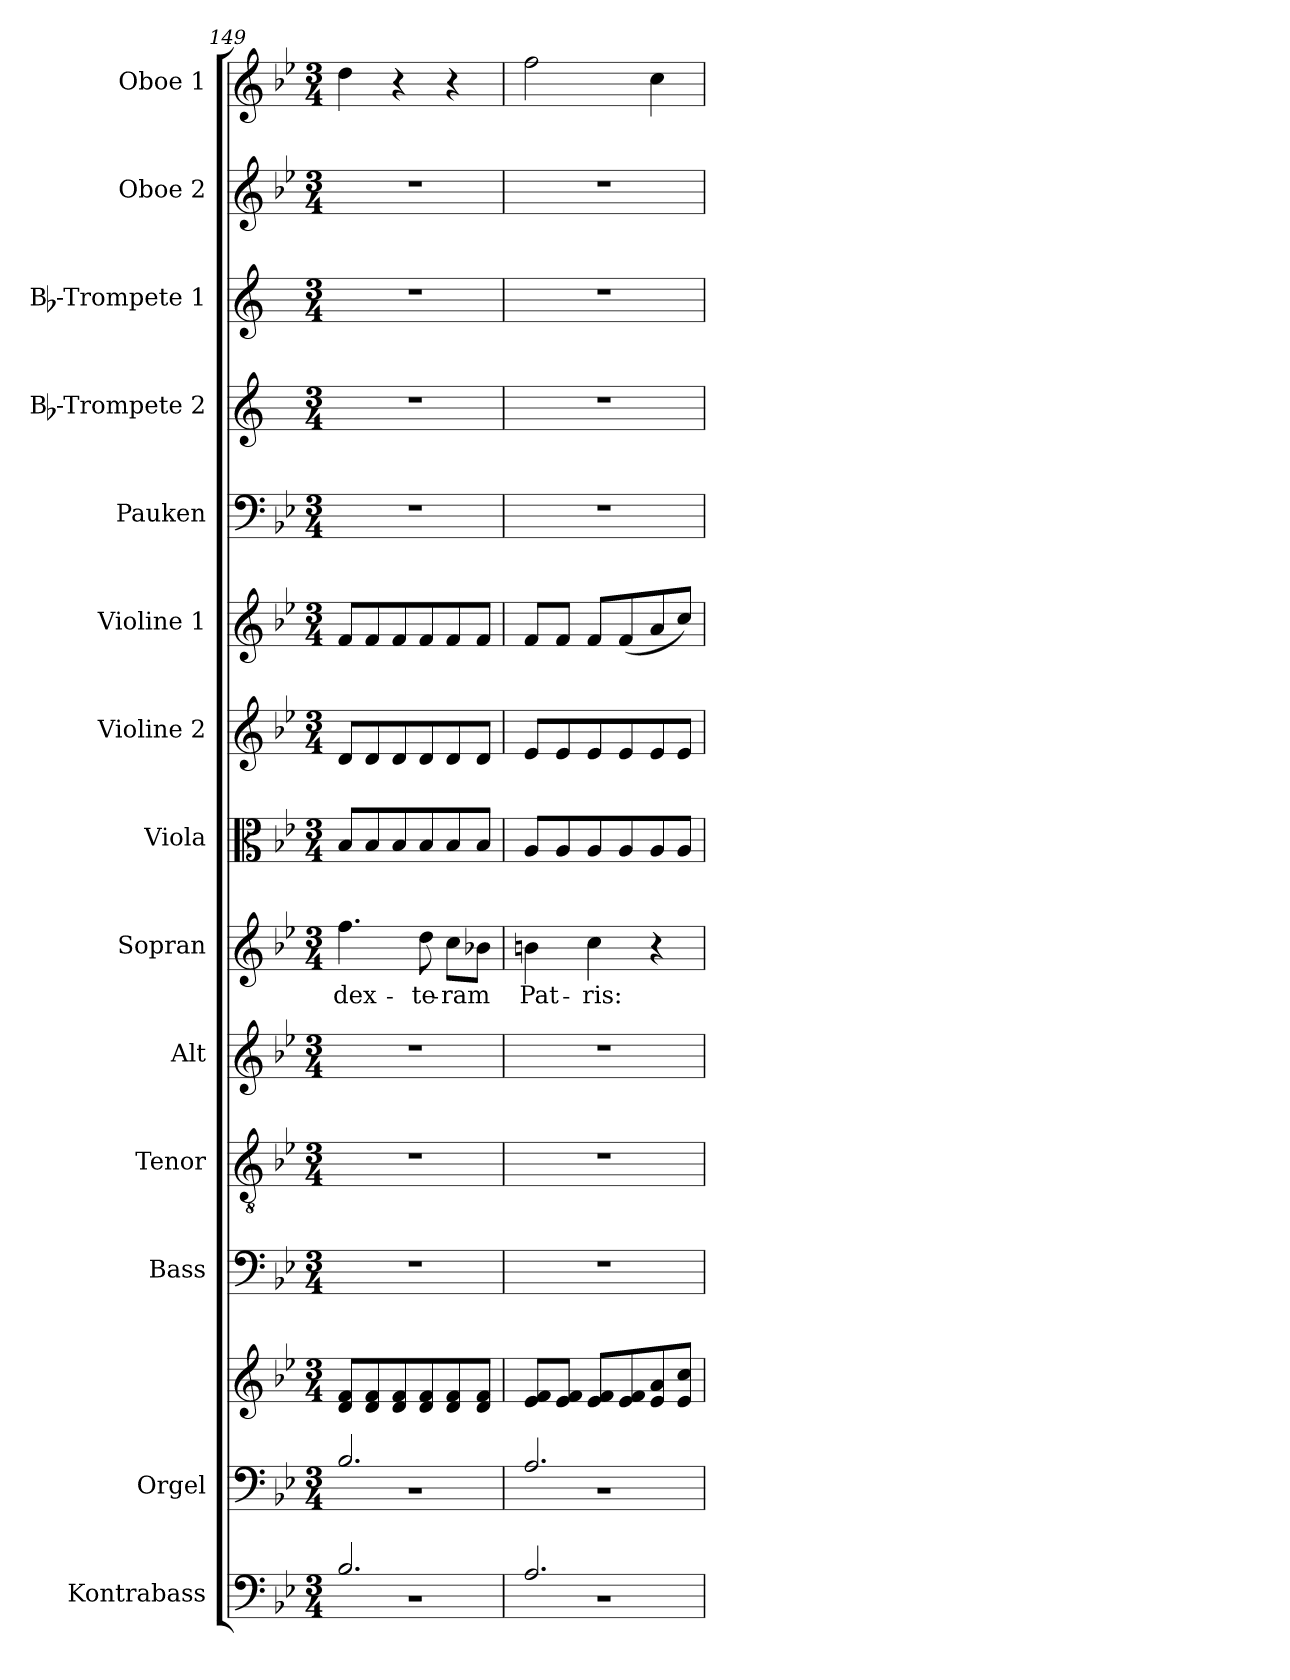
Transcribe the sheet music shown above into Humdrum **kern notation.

**kern	**kern	**kern	**kern	**kern	**kern	**kern	**text	**kern	**kern	**kern	**kern	**kern	**kern	**kern	**kern
*part14	*part13	*part13	*part12	*part11	*part10	*part9	*part9	*part8	*part7	*part6	*part5	*part4	*part3	*part2	*part1
*staff15	*staff14	*staff13	*staff12	*staff11	*staff10	*staff9	*staff9	*staff8	*staff7	*staff6	*staff5	*staff4	*staff3	*staff2	*staff1
*I"Kontrabass	*I"Orgel	*	*I"Bass	*I"Tenor	*I"Alt	*I"Sopran	*	*I"Viola	*I"Violine 2	*I"Violine 1	*I"Pauken	*I"Bb-Trompete 2	*I"Bb-Trompete 1	*I"Oboe 2	*I"Oboe 1
*I'Kb.	*I'Org.	*	*I'B.	*I'T.	*I'A.	*I'S.	*	*I'Vla.	*I'Vl. 2	*I'Vl. 1	*I'Pk.	*I'Bb Trp. 2	*I'Bb Trp. 1	*I'Ob. 2	*I'Ob. 1
!!LO:PB:g=z
*clefF4	*clefF4	*clefG2	*clefF4	*clefGv2	*clefG2	*clefG2	*	*clefC3	*clefG2	*clefG2	*clefF4	*clefG2	*clefG2	*clefG2	*clefG2
*ITrd7c12	*	*	*	*	*	*	*	*	*	*	*	*ITrd1c2	*ITrd1c2	*	*
*k[b-e-]	*k[b-e-]	*k[b-e-]	*k[b-e-]	*k[b-e-]	*k[b-e-]	*k[b-e-]	*	*k[b-e-]	*k[b-e-]	*k[b-e-]	*k[b-e-]	*k[b-e-]	*k[b-e-]	*k[b-e-]	*k[b-e-]
*B-:	*B-:	*B-:	*B-:	*B-:	*B-:	*B-:	*	*B-:	*B-:	*B-:	*B-:	*B-:	*B-:	*B-:	*B-:
*M3/4	*M3/4	*M3/4	*M3/4	*M3/4	*M3/4	*M3/4	*	*M3/4	*M3/4	*M3/4	*M3/4	*M3/4	*M3/4	*M3/4	*M3/4
=149	=149	=149	=149	=149	=149	=149	=149	=149	=149	=149	=149	=149	=149	=149	=149
*^	*^	*	*	*	*	*	*	*	*	*	*	*	*	*	*
!	!LO:N:vis=1	!	!LO:N:vis=1	!	!	!	!	!	!LO:LY:b	!	!	!	!	!	!	!	!
2.BB-/	2.r	2.B-/	2.r	8d/ 8f/L	2.r	2.r	2.r	4.ff\	dex-	8B-/L	8d/L	8f/L	2.r	2.r	2.r	2.r	4dd\
.	.	.	.	8d/ 8f/	.	.	.	.	.	8B-/	8d/	8f/	.	.	.	.	.
.	.	.	.	8d/ 8f/	.	.	.	.	.	8B-/	8d/	8f/	.	.	.	.	4r
!	!	!	!	!	!	!	!	!	!LO:LY:b	!	!	!	!	!	!	!	!
.	.	.	.	8d/ 8f/	.	.	.	8dd\	-te-	8B-/	8d/	8f/	.	.	.	.	.
!	!	!	!	!	!	!	!	!	!LO:LY:b	!	!	!	!	!	!	!	!
.	.	.	.	8d/ 8f/	.	.	.	8cc\L	-ram	8B-/	8d/	8f/	.	.	.	.	4r
.	.	.	.	8d/ 8f/J	.	.	.	8b-X\J	.	8B-/J	8d/J	8f/J	.	.	.	.	.
=150	=150	=150	=150	=150	=150	=150	=150	=150	=150	=150	=150	=150	=150	=150	=150	=150	=150
!	!LO:N:vis=1	!	!LO:N:vis=1	!	!	!	!	!	!LO:LY:b	!	!	!	!	!	!	!	!
2.AA/	2.r	2.A/	2.r	8e-/ 8f/L	2.r	2.r	2.r	4bn\	Pat-	8A/L	8e-/L	8f/L	2.r	2.r	2.r	2.r	2ff\
.	.	.	.	8e-/ 8f/J	.	.	.	.	.	8A/	8e-/	8f/J	.	.	.	.	.
!	!	!	!	!	!	!	!	!	!LO:LY:b	!	!	!	!	!	!	!	!
.	.	.	.	8e-/ 8f/L	.	.	.	4cc\	-ris:	8A/	8e-/	8f/L	.	.	.	.	.
.	.	.	.	8e-/ 8f/	.	.	.	.	.	8A/	8e-/	(<8f/	.	.	.	.	.
.	.	.	.	8e-/ 8a/	.	.	.	4r	.	8A/	8e-/	8a/	.	.	.	.	4cc\
.	.	.	.	8e-/ 8cc/J	.	.	.	.	.	8A/J	8e-/J	8cc/J)	.	.	.	.	.
*v	*v	*	*	*	*	*	*	*	*	*	*	*	*	*	*	*	*
*	*v	*v	*	*	*	*	*	*	*	*	*	*	*	*	*	*
=	=	=	=	=	=	=	=	=	=	=	=	=	=	=	=
*-	*-	*-	*-	*-	*-	*-	*-	*-	*-	*-	*-	*-	*-	*-	*-
